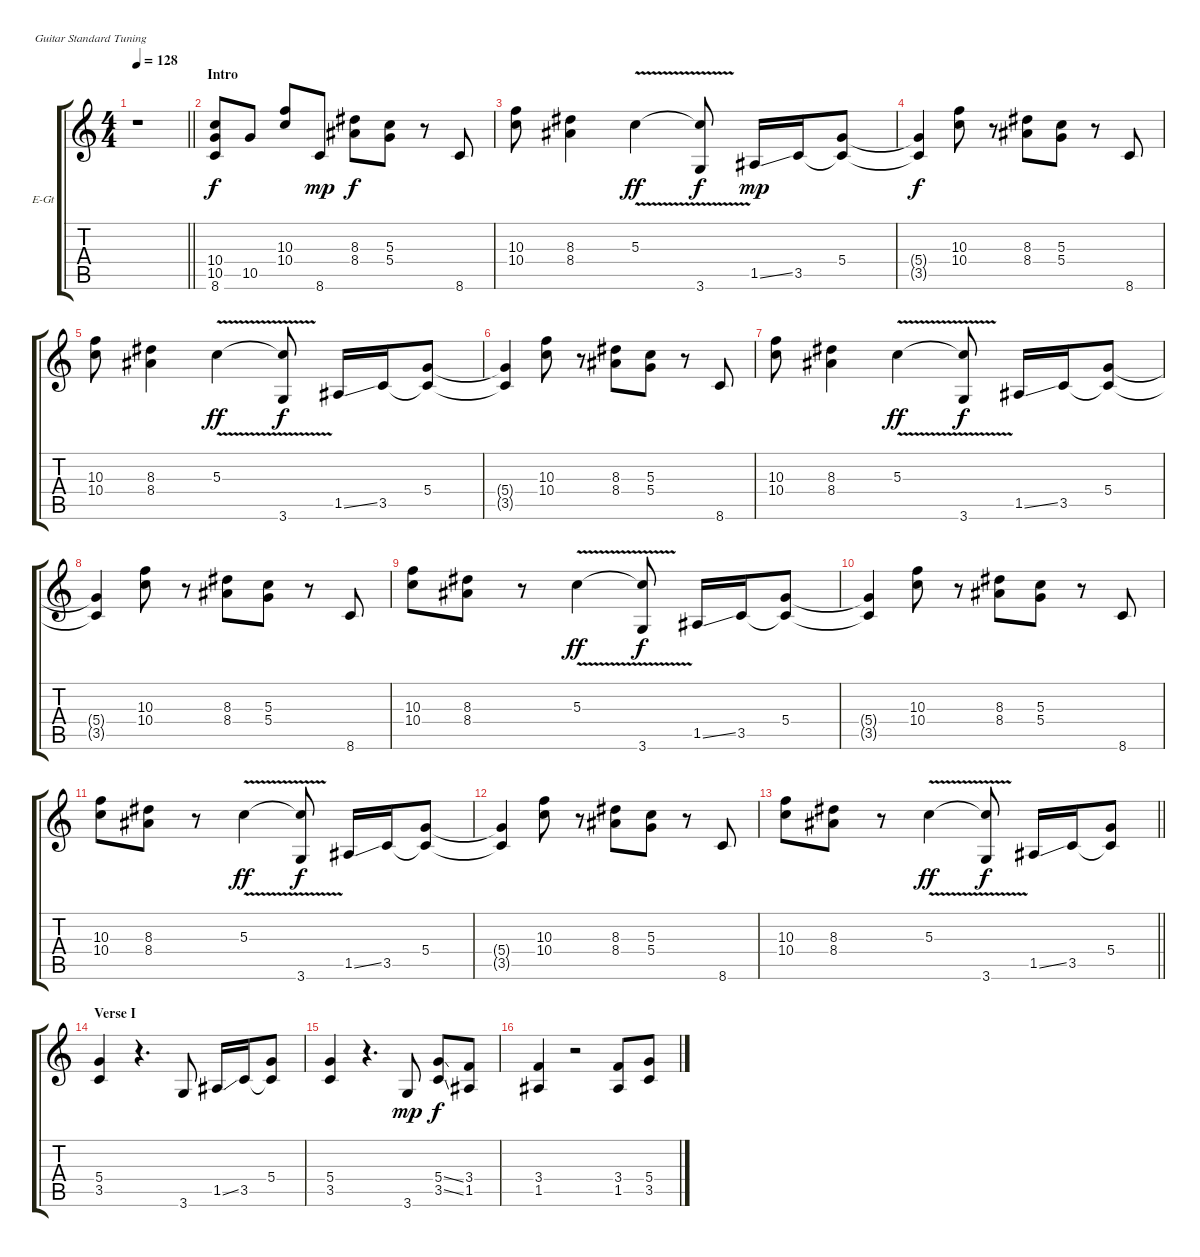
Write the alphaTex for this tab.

\bracketExtendMode groupsimilarinstruments
\firstSystemTrackNameOrientation horizontal
\otherSystemsTrackNameOrientation horizontal
\track ("Lead Guitar" "E-Gt") {mute instrument overdrivenguitar}
\staff {score tabs}
\tuning (E4 B3 G3 D3 A2 E2)
\ts (4 4)
\beaming (8 2 2 2 2)
\tempo 128
\clef g2
\barLineRight lightlight
\ks c
r.1{dy f instrument overdrivenguitar} |
\section ("" "Intro")
(10.4 10.5 8.6).8 10.5.8 (10.3 10.4).8 8.6.8{dy mp} (8.3 8.4).8{dy f} (5.3 5.4).8 r.8 8.6.8 |
(10.3 10.4).8 (8.3 8.4).4 5.3{v}.4{dy ff} (5.3{v t} 3.6).8{dy f} 1.5{ss}.16{dy mp} 3.5.16 (5.4 3.5{t}).8 |
(5.4{t} 3.5{t}).4{dy f} (10.3 10.4).8 r.8 (8.3 8.4).8 (5.3 5.4).8 r.8 8.6.8 |
(10.3 10.4).8 (8.3 8.4).4 5.3{v}.4{dy ff} (5.3{v t} 3.6).8{dy f} 1.5{ss}.16 3.5.16 (5.4 3.5{t}).8 |
(5.4{t} 3.5{t}).4 (10.3 10.4).8 r.8 (8.3 8.4).8 (5.3 5.4).8 r.8 8.6.8 |
(10.3 10.4).8 (8.3 8.4).4 5.3{v}.4{dy ff} (5.3{v t} 3.6).8{dy f} 1.5{ss}.16 3.5.16 (5.4 3.5{t}).8 |
(5.4{t} 3.5{t}).4 (10.3 10.4).8 r.8 (8.3 8.4).8 (5.3 5.4).8 r.8 8.6.8 |
(10.3 10.4).8 (8.3 8.4).8 r.8 5.3{v}.4{dy ff} (5.3{v t} 3.6).8{dy f} 1.5{ss}.16 3.5.16 (5.4 3.5{t}).8 |
(5.4{t} 3.5{t}).4 (10.3 10.4).8 r.8 (8.3 8.4).8 (5.3 5.4).8 r.8 8.6.8 |
(10.3 10.4).8 (8.3 8.4).8 r.8 5.3{v}.4{dy ff} (5.3{v t} 3.6).8{dy f} 1.5{ss}.16 3.5.16 (5.4 3.5{t}).8 |
(5.4{t} 3.5{t}).4 (10.3 10.4).8 r.8 (8.3 8.4).8 (5.3 5.4).8 r.8 8.6.8 |
\barLineRight lightlight
(10.3 10.4).8 (8.3 8.4).8 r.8 5.3{v}.4{dy ff} (5.3{v t} 3.6).8{dy f} 1.5{ss}.16 3.5.16 (5.4 3.5{t}).8 |
\section ("" "Verse I")
(5.4 3.5).4 r.4{d} 3.6.8 1.5{ss}.16 3.5.16 (5.4 3.5{t}).8 |
(5.4 3.5).4 r.4{d} 3.6.8{dy mp} (5.4{ss} 3.5{ss}).8{dy f} (3.4 1.5).8 |
(3.4 1.5).4 r.2 (3.4 1.5).8 (5.4 3.5).8
